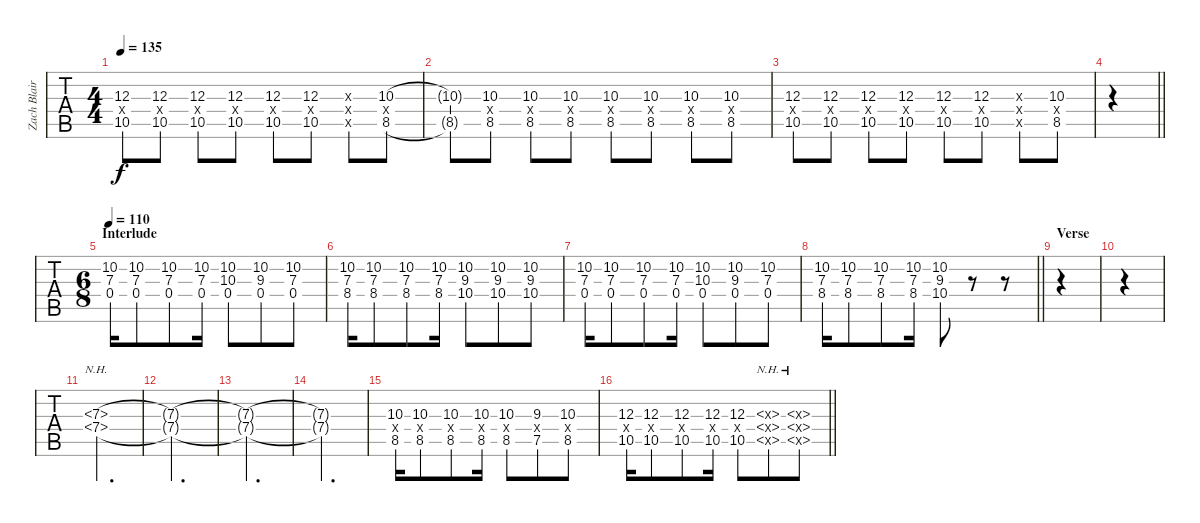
\track ("Zach Blair - Guitar One" "Zach Blair") {instrument distortionguitar}
\staff {tabs}
\tuning (Eb4 Bb3 Gb3 Db3 Ab2 Eb2) {hide}
\ts (4 4)
\tempo 135
\clef g2
\ks c
(12.3 10.4{x} 10.5).8{dy f} (12.3 10.4{x} 10.5).8 (12.3 10.4{x} 10.5).8 (12.3 10.4{x} 10.5).8 (12.3 10.4{x} 10.5).8 (12.3 10.4{x} 10.5).8 (12.3{x} 10.4{x} 10.5{x}).8 (10.3 10.4{x} 8.5).8 |
(10.3{t} 8.5{t}).8 (10.3 8.4{x} 8.5).8 (10.3 8.4{x} 8.5).8 (10.3 8.4{x} 8.5).8 (10.3 8.4{x} 8.5).8 (10.3 8.4{x} 8.5).8 (10.3 8.4{x} 8.5).8 (10.3 8.4{x} 8.5).8 |
(12.3 10.4{x} 10.5).8 (12.3 10.4{x} 10.5).8 (12.3 10.4{x} 10.5).8 (12.3 10.4{x} 10.5).8 (12.3 10.4{x} 10.5).8 (12.3 10.4{x} 10.5).8 (12.3{x} 10.4{x} 10.5{x}).8 (10.3 10.4{x} 8.5).8 |
\barLineRight lightlight
|
\ts (6 8)
\section ("" "Interlude")
\tempo 110
(10.2 7.3 0.4).16 (10.2 7.3 0.4).8 (10.2 7.3 0.4).8 (10.2 7.3 0.4).16 (10.2 10.3 0.4).8 (10.2 9.3 0.4).8 (10.2 7.3 0.4).8 |
(10.2 7.3 8.4).16 (10.2 7.3 8.4).8 (10.2 7.3 8.4).8 (10.2 7.3 8.4).16 (10.2 9.3 10.4).8 (10.2 9.3 10.4).8 (10.2 9.3 10.4).8 |
(10.2 7.3 0.4).16 (10.2 7.3 0.4).8 (10.2 7.3 0.4).8 (10.2 7.3 0.4).16 (10.2 10.3 0.4).8 (10.2 9.3 0.4).8 (10.2 7.3 0.4).8 |
\barLineRight lightlight
(10.2 7.3 8.4).16 (10.2 7.3 8.4).8 (10.2 7.3 8.4).8 (10.2 7.3 8.4).16 (10.2 9.3 10.4).8 r.8 r.8 |
\section ("" "Verse")
|
|
(7.3{nh} 7.4{nh}).2{d} |
(7.3{t} 7.4{t}).2{d} |
(7.3{t} 7.4{t}).2{d} |
(7.3{t} 7.4{t}).2{d} |
(10.3 8.4{x} 8.5).16 (10.3 8.4{x} 8.5).8 (10.3 8.4{x} 8.5).8 (10.3 8.4{x} 8.5).16 (10.3 8.4{x} 8.5).8 (9.3 7.4{x} 7.5).8 (10.3 8.4{x} 8.5).8 |
\barLineRight lightlight
(12.3 10.4{x} 10.5).16 (12.3 10.4{x} 10.5).8 (12.3 10.4{x} 10.5).8 (12.3 10.4{x} 10.5).16 (12.3 10.4{x} 10.5).8 (12.3{nh x} 12.4{nh x} 12.5{nh x}).8 (12.3{nh x} 12.4{nh x} 12.5{nh x}).8
